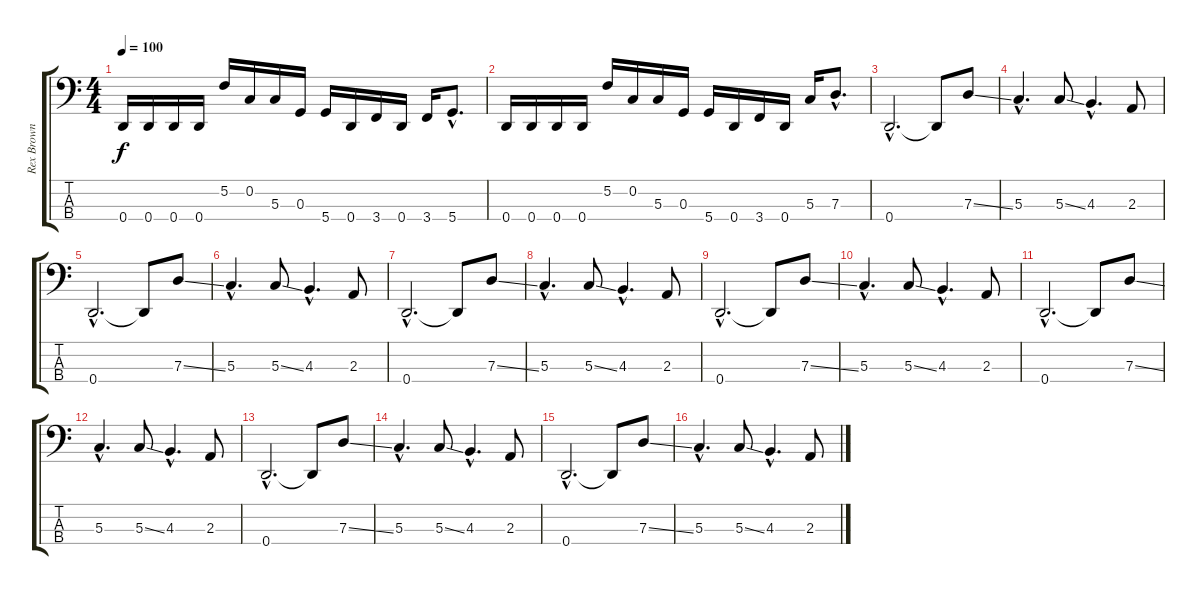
\track ("Rex Brown" "Rex Brown") {instrument electricbassfinger}
\staff {score tabs}
\tuning (F2 C2 G1 D1) {hide}
\ts (4 4)
\tempo 100
\clef f4
\ks c
0.4.16{dy f} 0.4.16 0.4.16 0.4.16 5.2.16 0.2.16 5.3.16 0.3.16 5.4.16 0.4.16 3.4.16 0.4.16 3.4.16 5.4{hac}.8{d} |
0.4.16 0.4.16 0.4.16 0.4.16 5.2.16 0.2.16 5.3.16 0.3.16 5.4.16 0.4.16 3.4.16 0.4.16 5.3.16 7.3{hac}.8{d} |
0.4{hac}.2{d} 0.4{t}.8 7.3{ss}.8 |
5.3{hac}.4{d} 5.3{ss}.8 4.3{hac}.4{d} 2.3.8 |
0.4{hac}.2{d} 0.4{t}.8 7.3{ss}.8 |
5.3{hac}.4{d} 5.3{ss}.8 4.3{hac}.4{d} 2.3.8 |
0.4{hac}.2{d} 0.4{t}.8 7.3{ss}.8 |
5.3{hac}.4{d} 5.3{ss}.8 4.3{hac}.4{d} 2.3.8 |
0.4{hac}.2{d} 0.4{t}.8 7.3{ss}.8 |
5.3{hac}.4{d} 5.3{ss}.8 4.3{hac}.4{d} 2.3.8 |
0.4{hac}.2{d} 0.4{t}.8 7.3{ss}.8 |
5.3{hac}.4{d} 5.3{ss}.8 4.3{hac}.4{d} 2.3.8 |
0.4{hac}.2{d} 0.4{t}.8 7.3{ss}.8 |
5.3{hac}.4{d} 5.3{ss}.8 4.3{hac}.4{d} 2.3.8 |
0.4{hac}.2{d} 0.4{t}.8 7.3{ss}.8 |
5.3{hac}.4{d} 5.3{ss}.8 4.3{hac}.4{d} 2.3.8
